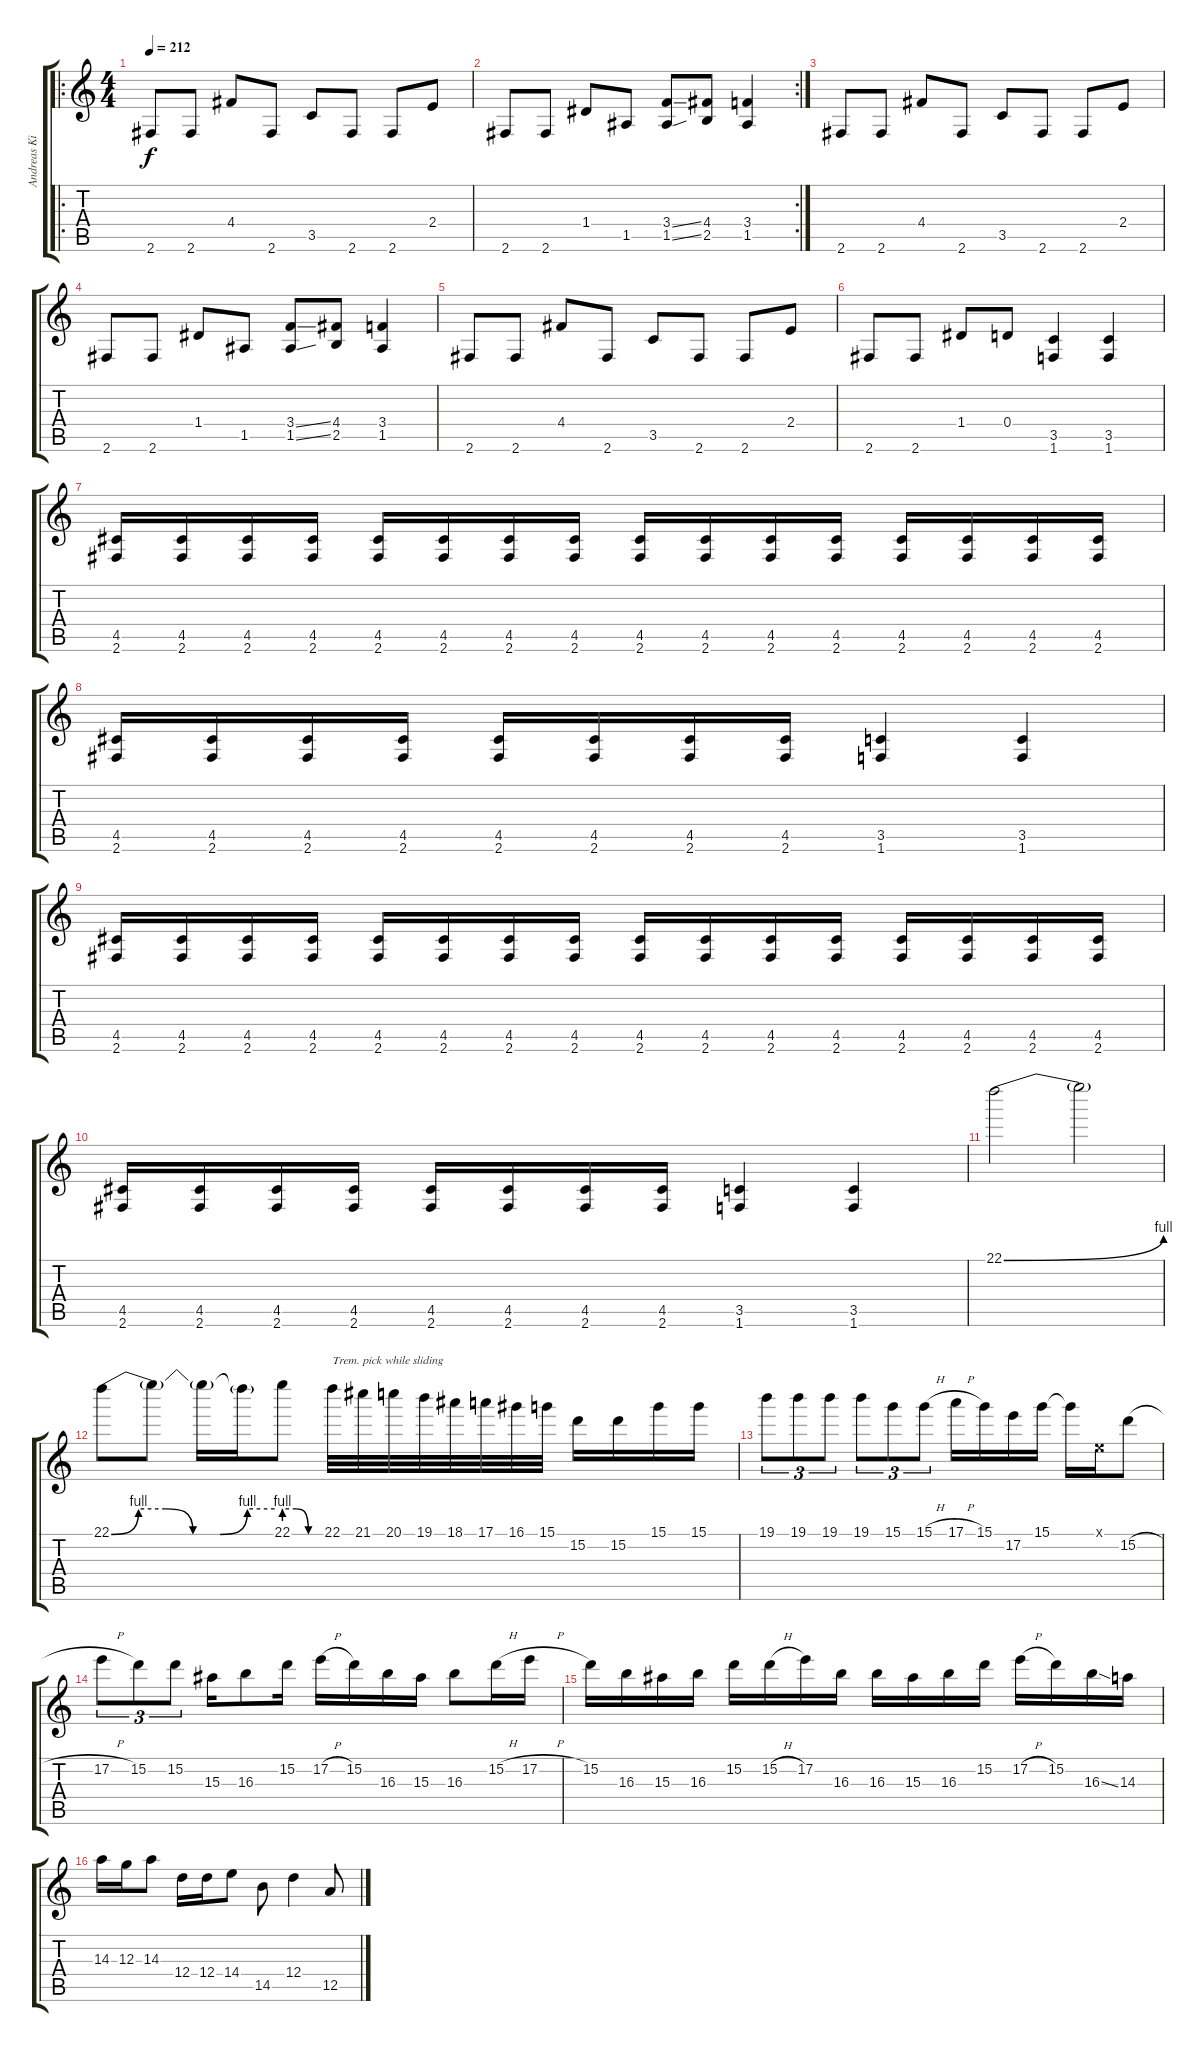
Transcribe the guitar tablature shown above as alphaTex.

\track ("Andreas Kisser" "Andreas Ki") {instrument distortionguitar}
\staff {score tabs}
\tuning (E4 B3 G3 D3 A2 E2) {hide}
\ro
\ts (4 4)
\tempo 212
\clef g2
\ks c
2.6.8{dy f} 2.6.8 4.4.8 2.6.8 3.5.8 2.6.8 2.6.8 2.4.8 |
\rc 2
2.6.8 2.6.8 1.4.8 1.5.8 (3.4{ss} 1.5{ss}).8 (4.4 2.5).8 (3.4 1.5).4 |
2.6.8 2.6.8 4.4.8 2.6.8 3.5.8 2.6.8 2.6.8 2.4.8 |
2.6.8 2.6.8 1.4.8 1.5.8 (3.4{ss} 1.5{ss}).8 (4.4 2.5).8 (3.4 1.5).4 |
2.6.8 2.6.8 4.4.8 2.6.8 3.5.8 2.6.8 2.6.8 2.4.8 |
2.6.8 2.6.8 1.4.8 0.4.8 (3.5 1.6).4 (3.5 1.6).4 |
(4.5 2.6).16 (4.5 2.6).16 (4.5 2.6).16 (4.5 2.6).16 (4.5 2.6).16 (4.5 2.6).16 (4.5 2.6).16 (4.5 2.6).16 (4.5 2.6).16 (4.5 2.6).16 (4.5 2.6).16 (4.5 2.6).16 (4.5 2.6).16 (4.5 2.6).16 (4.5 2.6).16 (4.5 2.6).16 |
(4.5 2.6).16 (4.5 2.6).16 (4.5 2.6).16 (4.5 2.6).16 (4.5 2.6).16 (4.5 2.6).16 (4.5 2.6).16 (4.5 2.6).16 (3.5 1.6).4 (3.5 1.6).4 |
(4.5 2.6).16 (4.5 2.6).16 (4.5 2.6).16 (4.5 2.6).16 (4.5 2.6).16 (4.5 2.6).16 (4.5 2.6).16 (4.5 2.6).16 (4.5 2.6).16 (4.5 2.6).16 (4.5 2.6).16 (4.5 2.6).16 (4.5 2.6).16 (4.5 2.6).16 (4.5 2.6).16 (4.5 2.6).16 |
(4.5 2.6).16 (4.5 2.6).16 (4.5 2.6).16 (4.5 2.6).16 (4.5 2.6).16 (4.5 2.6).16 (4.5 2.6).16 (4.5 2.6).16 (3.5 1.6).4 (3.5 1.6).4 |
22.1{be (bend 0 0 60 4)}.2 22.1{t}.2 |
22.1{be (custom 0 0 10 4 20 4 30 0 40 0 50 4 60 4)}.8 22.1{t}.8 22.1{t}.16 22.1{t}.16 22.1{be (custom 0 4 20 4 40 0 60 0)}.8 22.1.32{txt "Trem. pick while sliding"} 21.1.32 20.1.32 19.1.32 18.1.32 17.1.32 16.1.32 15.1.32 15.2.16 15.2.16 15.1.16 15.1.16 |
19.1.8{tu (3 2)} 19.1.8{tu (3 2)} 19.1.8{tu (3 2)} 19.1.8{tu (3 2)} 15.1.8{tu (3 2)} 15.1{h}.8{tu (3 2)} 17.1{h}.16 15.1.16 17.2.16 15.1.16 15.1{t}.16 0.1{x}.16 15.2{h}.8 |
17.2{h}.8{tu (3 2)} 15.2.8{tu (3 2)} 15.2.8{tu (3 2)} 15.3.16 16.3.8 15.2.16 17.2{h}.16 15.2.16 16.3.16 15.3.16 16.3.8 15.2{h}.16 17.2{h}.16 |
15.2.16 16.3.16 15.3.16 16.3.16 15.2.16 15.2{h}.16 17.2.16 16.3.16 16.3.16 15.3.16 16.3.16 15.2.16 17.2{h}.16 15.2.16 16.3{ss}.16 14.3.16 |
14.3.16 12.3.16 14.3.8 12.4.16 12.4.16 14.4.8 14.5.8 12.4.4 12.5{h}.8
